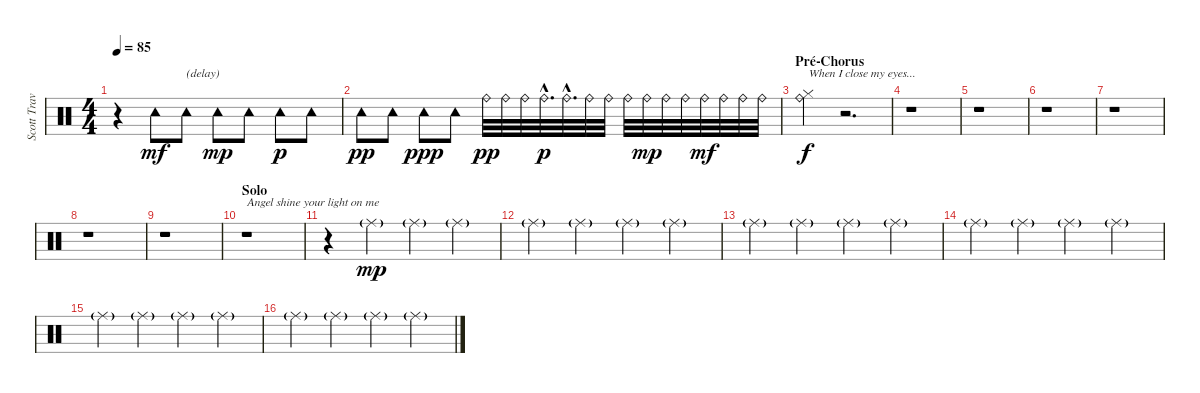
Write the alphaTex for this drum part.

\track ("Scott Travis" "Scott Trav") {instrument percussion}
\staff {score}
\articulation defaults
\ts (4 4)
\tempo 85
\clef neutral
\ks c
r.4{dy ppp} "Tambourine (hit)".8{dy mf} "Tambourine (hit)".8{txt "(delay)"} "Tambourine (hit)".8{dy mp} "Tambourine (hit)".8 "Tambourine (hit)".8{dy p} "Tambourine (hit)".8 |
"Tambourine (hit)".8{dy pp} "Tambourine (hit)".8 "Tambourine (hit)".8{dy ppp} "Tambourine (hit)".8 "Ride (bell)".32{dy pp} "Ride (bell)".32 "Ride (bell)".32 "Ride (bell)"{hac}.32{d dy p} "Ride (bell)"{hac}.32{d} "Ride (bell)".32 "Ride (bell)".32 "Ride (bell)".32 "Ride (bell)".32{dy mp} "Ride (bell)".32 "Ride (bell)".32 "Ride (bell)".32{dy mf} "Ride (bell)".32 "Ride (bell)".32 "Ride (bell)".32 |
\section ("" "Pré-Chorus")
("Ride (bell)" "Hi-Hat (closed)").4{txt "When I close my eyes..." dy f} r.2{d} |
r.1 |
r.1 |
r.1 |
r.1 |
r.1 |
r.1 |
\section ("" "Solo")
r.1{txt "Angel shine your light on me"} |
r.4 "Ride (middle)"{g}.4{dy mp} "Ride (middle)"{g}.4 "Ride (middle)"{g}.4 |
"Ride (middle)"{g}.4 "Ride (middle)"{g}.4 "Ride (middle)"{g}.4 "Ride (middle)"{g}.4 |
"Ride (middle)"{g}.4 "Ride (middle)"{g}.4 "Ride (middle)"{g}.4 "Ride (middle)"{g}.4 |
"Ride (middle)"{g}.4 "Ride (middle)"{g}.4 "Ride (middle)"{g}.4 "Ride (middle)"{g}.4 |
"Ride (middle)"{g}.4 "Ride (middle)"{g}.4 "Ride (middle)"{g}.4 "Ride (middle)"{g}.4 |
"Ride (middle)"{g}.4 "Ride (middle)"{g}.4 "Ride (middle)"{g}.4 "Ride (middle)"{g}.4
